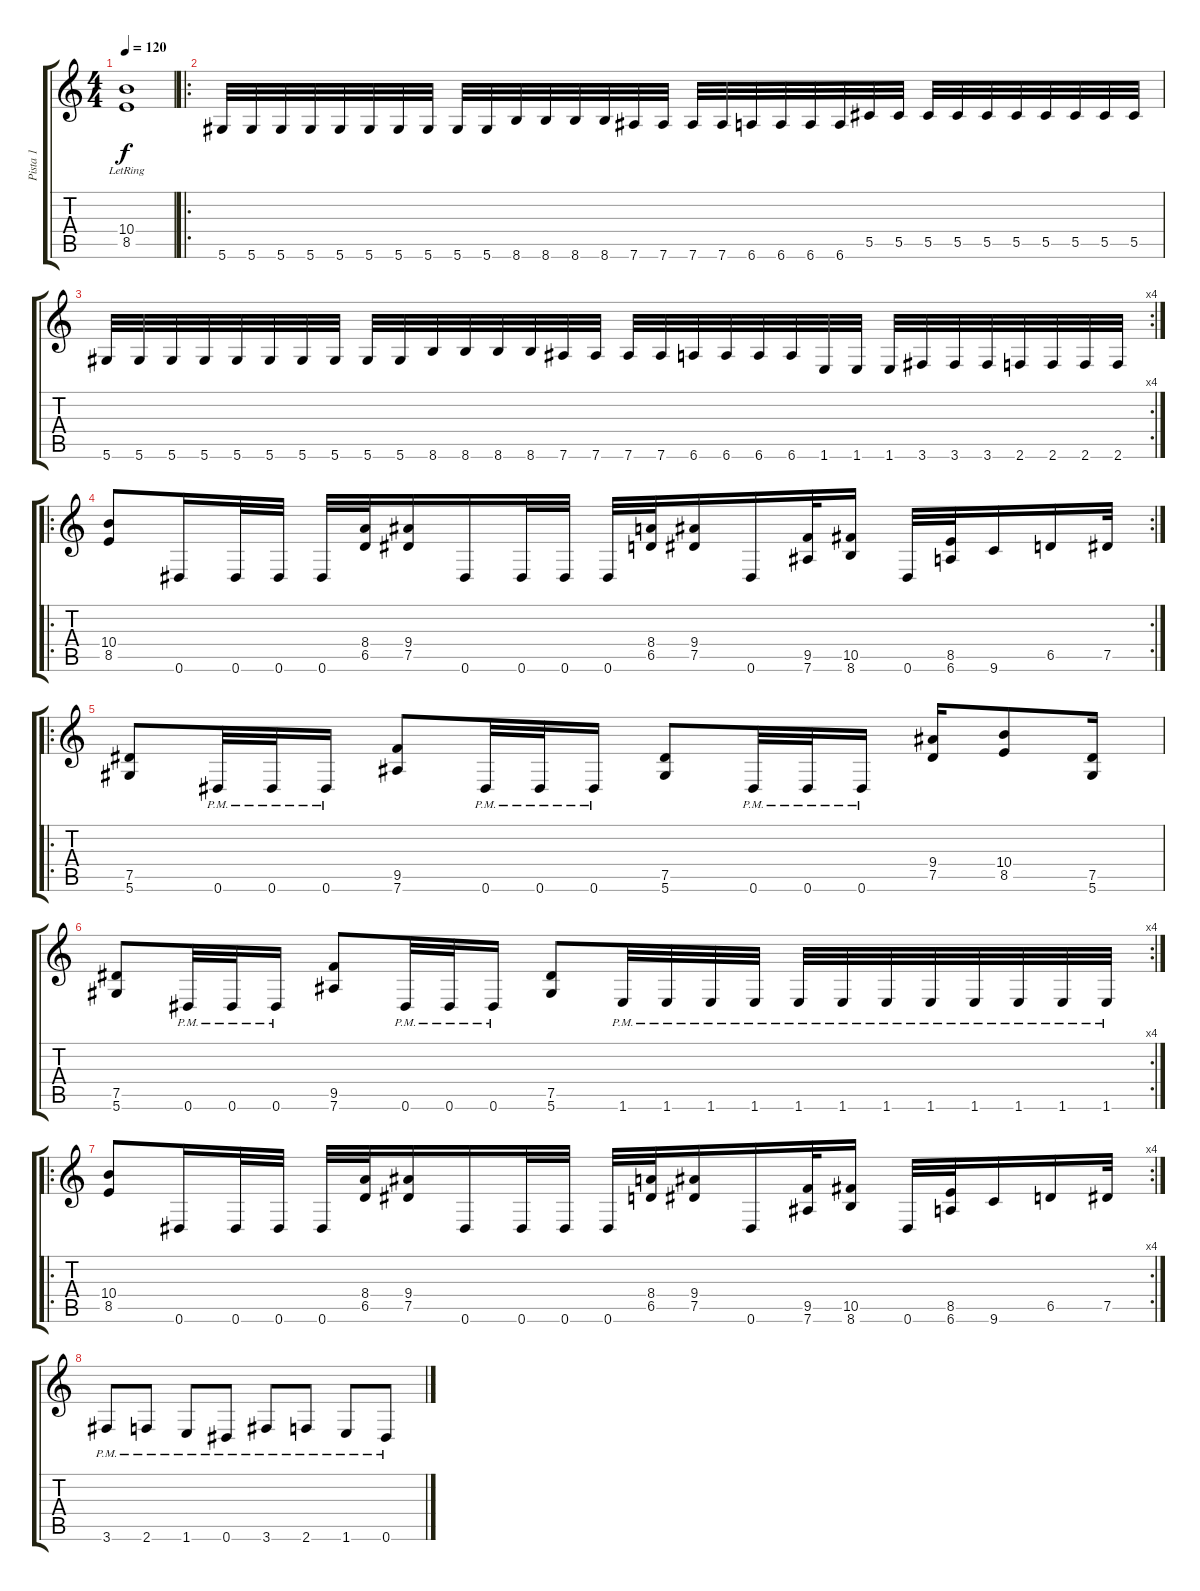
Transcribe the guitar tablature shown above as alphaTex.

\track ("Pista 1" "Pista 1") {instrument distortionguitar}
\staff {score tabs}
\tuning (Eb4 Bb3 Gb3 Db3 Ab2 Eb2) {hide}
\ts (4 4)
\tempo 120
\clef g2
\ks c
(10.4 8.5{lr}).1{dy f} |
\ro
5.6.32 5.6.32 5.6.32 5.6.32 5.6.32 5.6.32 5.6.32 5.6.32 5.6.32 5.6.32 8.6.32 8.6.32 8.6.32 8.6.32 7.6.32 7.6.32 7.6.32 7.6.32 6.6.32 6.6.32 6.6.32 6.6.32 5.5.32 5.5.32 5.5.32 5.5.32 5.5.32 5.5.32 5.5.32 5.5.32 5.5.32 5.5.32 |
\rc 4
5.6.32 5.6.32 5.6.32 5.6.32 5.6.32 5.6.32 5.6.32 5.6.32 5.6.32 5.6.32 8.6.32 8.6.32 8.6.32 8.6.32 7.6.32 7.6.32 7.6.32 7.6.32 6.6.32 6.6.32 6.6.32 6.6.32 1.6.32 1.6.32 1.6.32 3.6.32 3.6.32 3.6.32 2.6.32 2.6.32 2.6.32 2.6.32 |
\ro
\rc 2
(10.4 8.5).8 0.6.16 0.6.32 0.6.32 0.6.32 (8.4 6.5).32 (9.4 7.5).16 0.6.16 0.6.32 0.6.32 0.6.32 (8.4 6.5).32 (9.4 7.5).16 0.6.16 (9.5 7.6).32 (10.5 8.6).16 0.6.32 (8.5 6.6).32 9.6.16 6.5.16 7.5.32 |
\ro
(7.5 5.6).8 0.6{pm}.32 0.6{pm}.32 0.6{pm}.16 (9.5 7.6).8 0.6{pm}.32 0.6{pm}.32 0.6{pm}.16 (7.5 5.6).8 0.6{pm}.32 0.6{pm}.32 0.6{pm}.16 (9.4 7.5).16 (10.4 8.5).8 (7.5 5.6).16 |
\rc 4
(7.5 5.6).8 0.6{pm}.32 0.6{pm}.32 0.6{pm}.16 (9.5 7.6).8 0.6{pm}.32 0.6{pm}.32 0.6{pm}.16 (7.5 5.6).8 1.6{pm}.32 1.6{pm}.32 1.6{pm}.32 1.6{pm}.32 1.6{pm}.32 1.6{pm}.32 1.6{pm}.32 1.6{pm}.32 1.6{pm}.32 1.6{pm}.32 1.6{pm}.32 1.6{pm}.32 |
\ro
\rc 4
(10.4 8.5).8 0.6.16 0.6.32 0.6.32 0.6.32 (8.4 6.5).32 (9.4 7.5).16 0.6.16 0.6.32 0.6.32 0.6.32 (8.4 6.5).32 (9.4 7.5).16 0.6.16 (9.5 7.6).32 (10.5 8.6).16 0.6.32 (8.5 6.6).32 9.6.16 6.5.16 7.5.32 |
3.6{pm}.8 2.6{pm}.8 1.6{pm}.8 0.6{pm}.8 3.6{pm}.8 2.6{pm}.8 1.6{pm}.8 0.6{pm}.8
